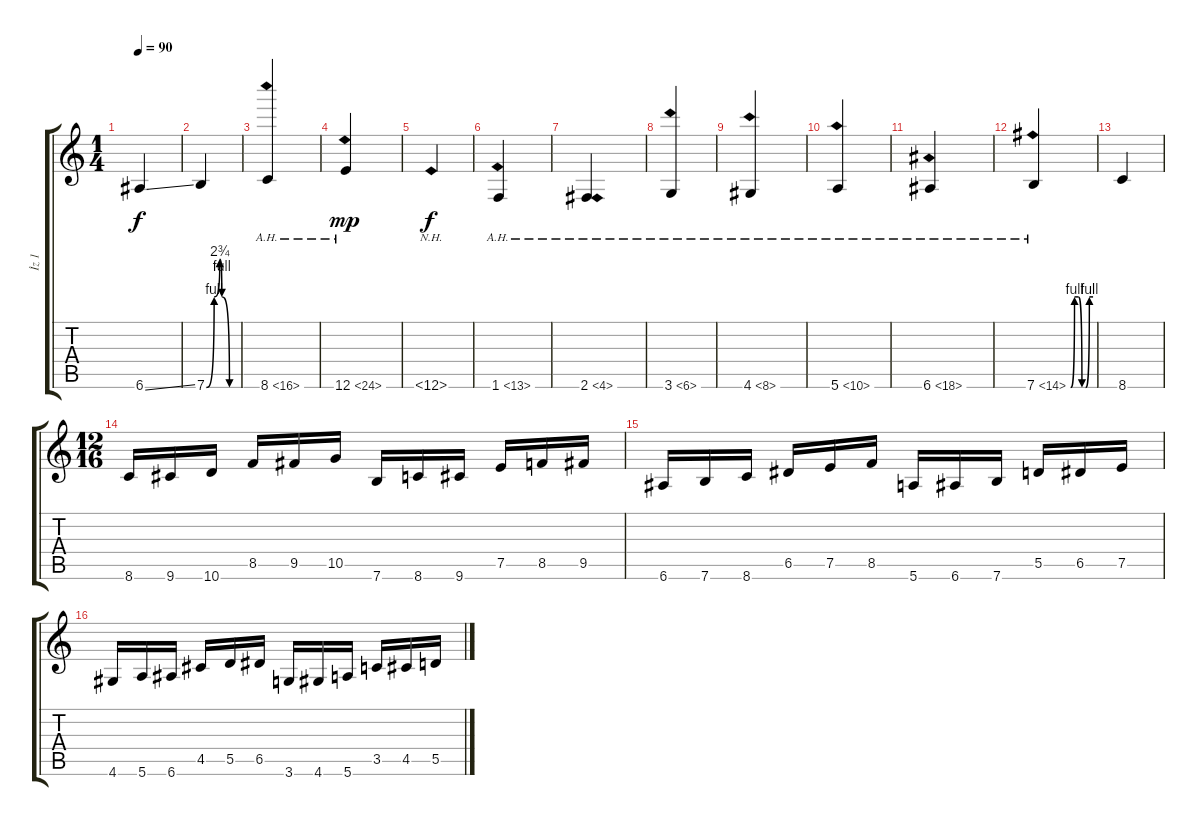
\track ("İz 1" "İz 1") {instrument distortionguitar}
\staff {score tabs}
\tuning (E4 B3 G3 D3 A2 E2) {hide}
\ts (1 4)
\tempo 90
\clef g2
\ks c
6.6{ss}.4{dy f} |
7.6{be (custom 0 0 15 4 26 11 30 4 45 0 60 0)}.4 |
8.6{ah 8}.4 |
12.6{ah 12}.4{dy mp} |
0.6{nh}.4{dy f} |
1.6{ah 12}.4 |
2.6{ah 2}.4 |
3.6{ah 3}.4 |
4.6{ah 4}.4 |
5.6{ah 5}.4 |
6.6{ah 12}.4 |
7.6{be (custom 0 0 10 4 20 4 30 0 40 0 50 4 60 4) ah 7}.4 |
8.6.4 |
\ts (12 16)
8.6.16 9.6.16 10.6.16 8.5.16 9.5.16 10.5.16 7.6.16 8.6.16 9.6.16 7.5.16 8.5.16 9.5.16 |
6.6.16 7.6.16 8.6.16 6.5.16 7.5.16 8.5.16 5.6.16 6.6.16 7.6.16 5.5.16 6.5.16 7.5.16 |
4.6.16 5.6.16 6.6.16 4.5.16 5.5.16 6.5.16 3.6.16 4.6.16 5.6.16 3.5.16 4.5.16 5.5.16
